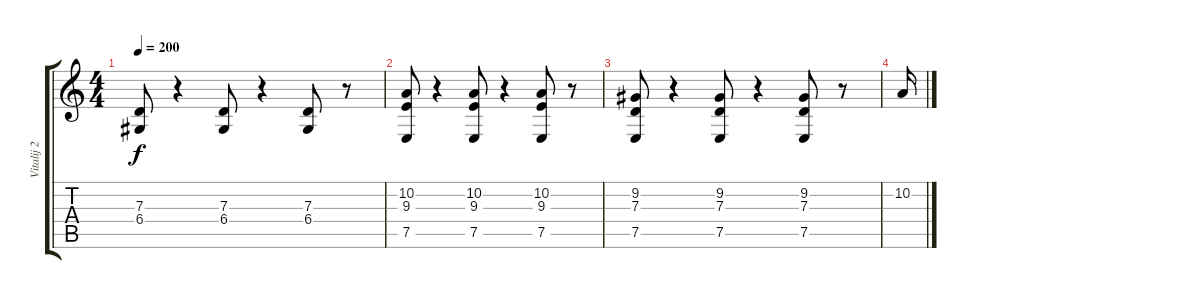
\track ("Vitalij 2" "Vitalij 2") {instrument acousticgrandpiano}
\staff {score tabs}
\tuning (E4 B3 G3 D3 A2 E2) {hide}
\ts (4 4)
\tempo 200
\clef g2
\ks c
(7.3 6.4).8{dy f} r.4 (7.3 6.4).8 r.4 (7.3 6.4).8 r.8 |
(10.2 9.3 7.5).8 r.4 (10.2 9.3 7.5).8 r.4 (10.2 9.3 7.5).8 r.8 |
(9.2 7.3 7.5).8 r.4 (9.2 7.3 7.5).8 r.4 (9.2 7.3 7.5).8 r.8 |
10.2.16
